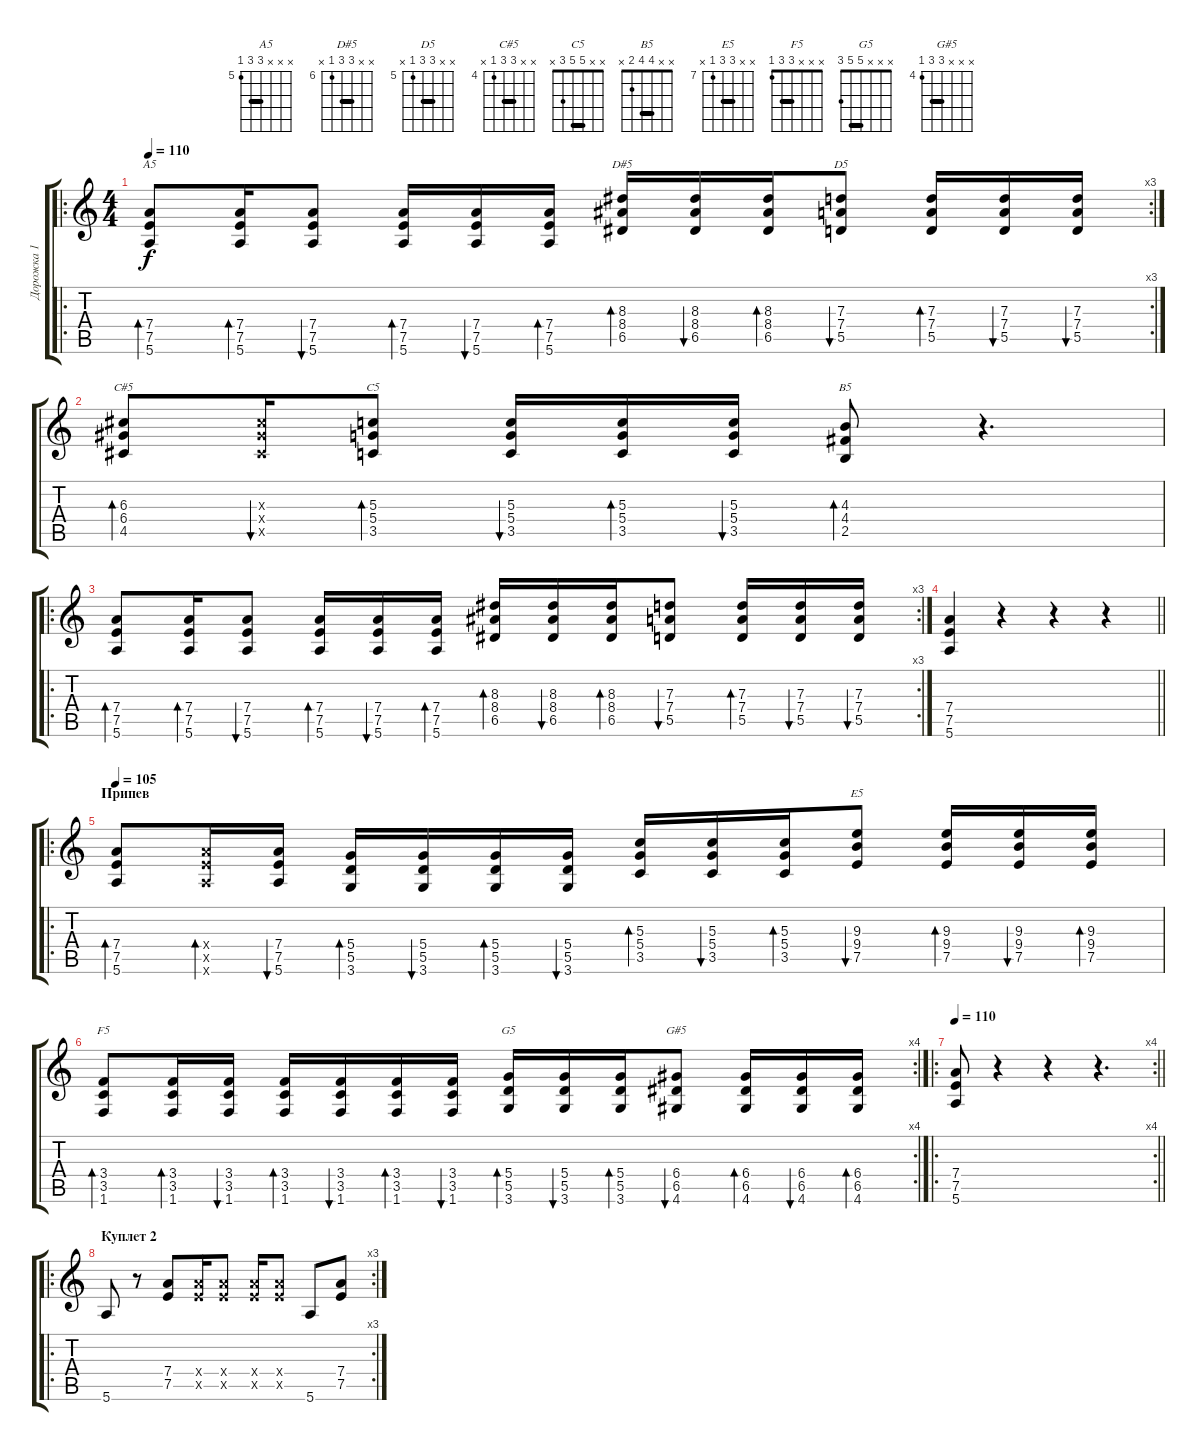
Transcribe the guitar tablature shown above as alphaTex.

\track ("Дорожка 1" "Дорожка 1") {instrument acousticguitarsteel}
\staff {score tabs}
\tuning (E4 B3 G3 D3 A2 E2) {hide}
\chord ("A5" x x x 7 7 5) {firstfret 5 barre 7}
\chord ("D#5" x x 8 8 6 x) {firstfret 6 barre 8}
\chord ("D5" x x 7 7 5 x) {firstfret 5 barre 7}
\chord ("C#5" x x 6 6 4 x) {firstfret 4 barre 6}
\chord ("C5" x x 5 5 3 x) {barre 5}
\chord ("B5" x x 4 4 2 x) {barre 4}
\chord ("E5" x x 9 9 7 x) {firstfret 7 barre 9}
\chord ("F5" x x x 3 3 1) {barre 3}
\chord ("G5" x x x 5 5 3) {barre 5}
\chord ("G#5" x x x 6 6 4) {firstfret 4 barre 6}
\ro
\rc 3
\ts (4 4)
\tempo 110
\clef g2
\ks c
(7.4 7.5 5.6).8{bd 60 ch "A5" dy f} (7.4 7.5 5.6).16{bd 60} (7.4 7.5 5.6).8{bu 60} (7.4 7.5 5.6).16{bd 60} (7.4 7.5 5.6).16{bu 60} (7.4 7.5 5.6).16{bd 60} (8.3 8.4 6.5).16{bd 60 ch "D#5"} (8.3 8.4 6.5).16{bu 60} (8.3 8.4 6.5).16{bd 60} (7.3 7.4 5.5).8{bu 60 ch "D5"} (7.3 7.4 5.5).16{bd 60} (7.3 7.4 5.5).16{bu 60} (7.3 7.4 5.5).16{bu 60} |
(6.3 6.4 4.5).8{bd 60 ch "C#5"} (6.3{x} 6.4{x} 4.5{x}).16{bu 60} (5.3 5.4 3.5).8{bd 60 ch "C5"} (5.3 5.4 3.5).16{bu 60} (5.3 5.4 3.5).16{bd 60} (5.3 5.4 3.5).16{bu 60} (4.3 4.4 2.5).8{bd 60 ch "B5"} r.4{d} |
\ro
\rc 3
(7.4 7.5 5.6).8{bd 60} (7.4 7.5 5.6).16{bd 60} (7.4 7.5 5.6).8{bu 60} (7.4 7.5 5.6).16{bd 60} (7.4 7.5 5.6).16{bu 60} (7.4 7.5 5.6).16{bd 60} (8.3 8.4 6.5).16{bd 60} (8.3 8.4 6.5).16{bu 60} (8.3 8.4 6.5).16{bd 60} (7.3 7.4 5.5).8{bu 60} (7.3 7.4 5.5).16{bd 60} (7.3 7.4 5.5).16{bu 60} (7.3 7.4 5.5).16{bu 60} |
\barLineRight lightlight
(7.4 7.5 5.6).4 r.4 r.4 r.4 |
\ro
\section ("" "Припев")
\tempo 105
(7.4 7.5 5.6).8{bd 60} (7.4{x} 7.5{x} 5.6{x}).16{bd 60} (7.4 7.5 5.6).16{bu 60} (5.4 5.5 3.6).16{bd 60} (5.4 5.5 3.6).16{bu 60} (5.4 5.5 3.6).16{bd 60} (5.4 5.5 3.6).16{bu 60} (5.3 5.4 3.5).16{bd 60} (5.3 5.4 3.5).16{bu 60} (5.3 5.4 3.5).16{bd 60} (9.3 9.4 7.5).8{bu 60 ch "E5"} (9.3 9.4 7.5).16{bd 60} (9.3 9.4 7.5).16{bu 60} (9.3 9.4 7.5).16{bd 60} |
\rc 4
(3.4 3.5 1.6).8{bd 60 ch "F5"} (3.4 3.5 1.6).16{bd 60} (3.4 3.5 1.6).16{bu 60} (3.4 3.5 1.6).16{bd 60} (3.4 3.5 1.6).16{bu 60} (3.4 3.5 1.6).16{bd 60} (3.4 3.5 1.6).16{bu 60} (5.4 5.5 3.6).16{bd 60 ch "G5"} (5.4 5.5 3.6).16{bu 60} (5.4 5.5 3.6).16{bd 60} (6.4 6.5 4.6).8{bu 60 ch "G#5"} (6.4 6.5 4.6).16{bd 60} (6.4 6.5 4.6).16{bu 60} (6.4 6.5 4.6).16{bd 60} |
\ro
\rc 4
\tempo 110
\barLineRight lightlight
(7.4 7.5 5.6).8 r.4 r.4 r.4{d} |
\ro
\rc 3
\section ("" "Куплет 2")
5.6.8 r.8 (7.4 7.5).8 (7.4{x} 7.5{x}).16 (7.4{x} 7.5{x}).8 (7.4{x} 7.5{x}).16 (7.4{x} 7.5{x}).8 5.6.8 (7.4 7.5).8
